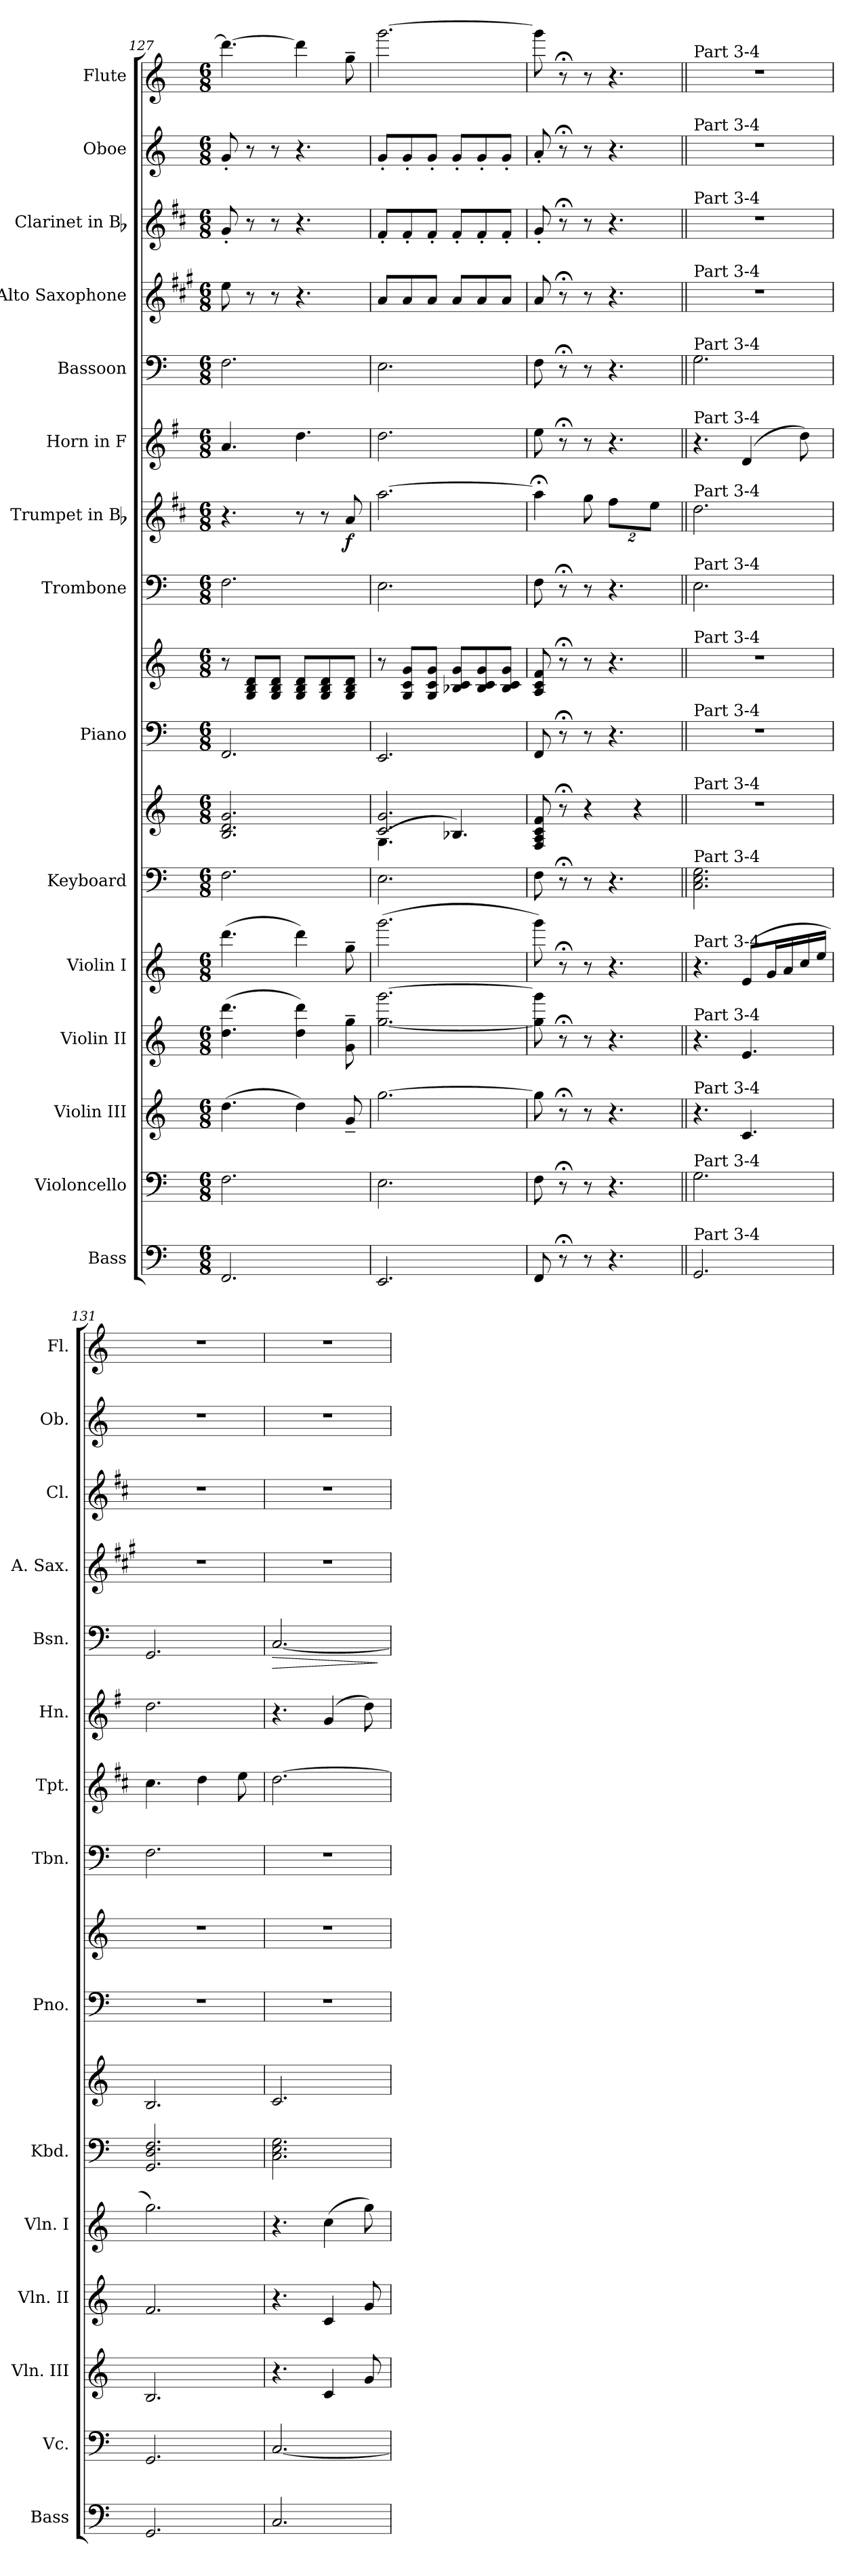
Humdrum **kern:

**kern	**kern	**kern	**kern	**kern	**kern	**kern	**kern	**kern	**kern	**kern	**dynam	**kern	**kern	**dynam	**kern	**kern	**kern	**kern
*part15	*part14	*part13	*part12	*part11	*part10	*part10	*part9	*part9	*part8	*part7	*part7	*part6	*part5	*part5	*part4	*part3	*part2	*part1
*staff17	*staff16	*staff15	*staff14	*staff13	*staff12	*staff11	*staff10	*staff9	*staff8	*staff7	*staff7	*staff6	*staff5	*staff5	*staff4	*staff3	*staff2	*staff1
*I"Bass	*I"Violoncello	*I"Violin III	*I"Violin II	*I"Violin I	*I"Keyboard	*	*I"Piano	*	*I"Trombone	*I"Trumpet in Bb	*	*I"Horn in F	*I"Bassoon	*	*I"Alto Saxophone	*I"Clarinet in Bb	*I"Oboe	*I"Flute
*I'Bass	*I'Vc.	*I'Vln. III	*I'Vln. II	*I'Vln. I	*I'Kbd.	*	*I'Pno.	*	*I'Tbn.	*I'Tpt.	*	*I'Hn.	*I'Bsn.	*	*I'A. Sax.	*I'Cl.	*I'Ob.	*I'Fl.
*clefF4	*clefF4	*clefG2	*clefG2	*clefG2	*clefF4	*clefG2	*clefF4	*clefG2	*clefF4	*clefG2	*	*clefG2	*clefF4	*	*clefG2	*clefG2	*clefG2	*clefG2
*ITrd7c12	*	*	*	*	*	*	*	*	*	*ITrd1c2	*	*ITrd4c7	*	*	*ITrd5c9	*ITrd1c2	*	*
*k[]	*k[]	*k[]	*k[]	*k[]	*k[]	*k[]	*k[]	*k[]	*k[]	*k[]	*	*k[]	*k[]	*	*k[]	*k[]	*k[]	*k[]
*C:	*C:	*C:	*C:	*C:	*C:	*C:	*C:	*C:	*C:	*C:	*	*C:	*C:	*	*C:	*C:	*C:	*C:
*M6/8	*M6/8	*M6/8	*M6/8	*M6/8	*M6/8	*M6/8	*M6/8	*M6/8	*M6/8	*M6/8	*	*M6/8	*M6/8	*	*M6/8	*M6/8	*M6/8	*M6/8
=127	=127	=127	=127	=127	=127	=127	=127	=127	=127	=127	=127	=127	=127	=127	=127	=127	=127	=127
2.FFFi/	2.Fi\	(4.ddi\	(4.ddi\ 4.dddi	(4.dddi\	2.Fi\	2.Bi/ 2.di 2.gi	2.FFi/	8r	2.Fi\	4.r	.	4.di/	2.Fi\	.	8gi\	8f'i/	8g'i/	4.dddi\_>
.	.	.	.	.	.	.	.	8Gi/ 8Bi/ 8di/L	.	.	.	.	.	.	8r	8r	8r	.
.	.	.	.	.	.	.	.	8Gi/ 8Bi/ 8di/J	.	.	.	.	.	.	8r	8r	8r	.
.	.	4ddi\)	4ddi\ 4dddi)	4dddi\)	.	.	.	8Gi/ 8Bi/ 8di/L	.	8r	.	4.gi\	.	.	4.r	4.r	4.r	4dddi\]
.	.	.	.	.	.	.	.	8Gi/ 8Bi/ 8di/	.	8r	.	.	.	.	.	.	.	.
.	.	8g~i/	8gi\~ 8ggi~	8gg~i\	.	.	.	8Gi/ 8Bi/ 8di/J	.	8gi/	f	.	.	.	.	.	.	8gg~i\
=128	=128	=128	=128	=128	=128	=128	=128	=128	=128	=128	=128	=128	=128	=128	=128	=128	=128	=128
*	*	*	*	*	*	*^	*	*	*	*	*	*	*	*	*	*	*	*
2.EEEi/	2.Ei\	[>2.ggi\	[<2.ggi\ [>2.gggi	(2.gggi\	2.Ei\	2.ci/ 2.gi	(4.Gi\	2.EEi/	8r	2.Ei\	[>2.ggi\	.	2.gi\	2.Ei\	.	8ci/L	8e'i/L	8g'i/L	[>2.gggi\
.	.	.	.	.	.	.	.	.	8Gi/ 8ci/ 8gi/L	.	.	.	.	.	.	8ci/	8e'i/	8g'i/	.
.	.	.	.	.	.	.	.	.	8Gi/ 8ci/ 8gi/J	.	.	.	.	.	.	8ci/J	8e'i/J	8g'i/J	.
.	.	.	.	.	.	.	4.B-Xi/)	.	8B-Xi/ 8ci/ 8gi/L	.	.	.	.	.	.	8ci/L	8e'i/L	8g'i/L	.
.	.	.	.	.	.	.	.	.	8B-i/ 8ci/ 8gi/	.	.	.	.	.	.	8ci/	8e'i/	8g'i/	.
.	.	.	.	.	.	.	.	.	8B-i/ 8ci/ 8gi/J	.	.	.	.	.	.	8ci/J	8e'i/J	8g'i/J	.
*	*	*	*	*	*	*v	*v	*	*	*	*	*	*	*	*	*	*	*	*
=129	=129	=129	=129	=129	=129	=129	=129	=129	=129	=129	=129	=129	=129	=129	=129	=129	=129	=129
8FFFi/	8Fi\	8ggi\]	8ggi\] 8gggi]	8gggi\)	8Fi\	8Fi/ 8Ai 8ci 8fi	8FFi/	8Ai/ 8ci 8fi	8Fi\	4gg;i\]	.	8ai\	8Fi\	.	8ci/	8f'i/	8a'i/	8gggi\]
8r;	8r;	8r;	8r;	8r;	8r;	8r;	8r;	8r;	8r;	.	.	8r;	8r;	.	8r;	8r;	8r;	8r;
8r	8r	8r	8r	8r	8r	4r	8r	8r	8r	8ffi\	.	8r	8r	.	8r	8r	8r	8r
*	*	*	*	*	*	*	*	*	*	*Xbrackettup	*	*	*	*	*	*	*	*
4.r	4.r	4.r	4.r	4.r	4.r	.	4.r	4.r	4.r	16%3eei\L	.	4.r	4.r	.	4.r	4.r	4.r	4.r
.	.	.	.	.	.	4r	.	.	.	.	.	.	.	.	.	.	.	.
.	.	.	.	.	.	.	.	.	.	16%3ddi\J	.	.	.	.	.	.	.	.
=130||	=130||	=130||	=130||	=130||	=130||	=130||	=130||	=130||	=130||	=130||	=130||	=130||	=130||	=130||	=130||	=130||	=130||	=130||
!	!	!	!	!	!	!	!	!	!	!	!	!	!	!	!	!	!	!LO:TX:a:t=Part 3-4
!	!	!	!	!	!	!	!	!	!	!	!	!	!	!	!	!	!LO:TX:a:t=Part 3-4	!
!	!	!	!	!	!	!	!	!	!	!	!	!	!	!	!	!LO:TX:a:t=Part 3-4	!	!
!	!	!	!	!	!	!	!	!	!	!	!	!	!	!	!LO:TX:a:t=Part 3-4	!	!	!
!	!	!	!	!	!	!	!	!	!	!	!	!	!LO:TX:a:t=Part 3-4	!	!	!	!	!
!	!	!	!	!	!	!	!	!	!	!	!	!LO:TX:a:t=Part 3-4	!	!	!	!	!	!
!	!	!	!	!	!	!	!	!	!	!LO:TX:a:t=Part 3-4	!	!	!	!	!	!	!	!
!	!	!	!	!	!	!	!	!	!LO:TX:a:t=Part 3-4	!	!	!	!	!	!	!	!	!
!	!	!	!	!	!	!	!	!LO:TX:a:t=Part 3-4	!	!	!	!	!	!	!	!	!	!
!	!	!	!	!	!	!	!LO:TX:a:t=Part 3-4	!	!	!	!	!	!	!	!	!	!	!
!	!	!	!	!	!	!LO:TX:a:t=Part 3-4	!	!	!	!	!	!	!	!	!	!	!	!
!	!	!	!	!	!LO:TX:a:t=Part 3-4	!	!	!	!	!	!	!	!	!	!	!	!	!
!	!	!	!	!LO:TX:a:t=Part 3-4	!	!	!	!	!	!	!	!	!	!	!	!	!	!
!	!	!	!LO:TX:a:t=Part 3-4	!	!	!	!	!	!	!	!	!	!	!	!	!	!	!
!	!	!LO:TX:a:t=Part 3-4	!	!	!	!	!	!	!	!	!	!	!	!	!	!	!	!
!	!LO:TX:a:t=Part 3-4	!	!	!	!	!	!	!	!	!	!	!	!	!	!	!	!	!
!LO:TX:a:t=Part 3-4	!	!	!	!	!	!	!	!	!	!	!	!	!	!	!	!	!	!
!	!	!	!	!	!	!LO:N:vis=1	!LO:N:vis=1	!LO:N:vis=1	!	!	!	!	!	!	!LO:N:vis=1	!LO:N:vis=1	!LO:N:vis=1	!LO:N:vis=1
2.GGGi/	2.Gi\	4.r	4.r	4.r	2.Ci\ 2.Ei 2.Gi	2.r	2.r	2.r	2.Ei\	2.cci\	.	4.r	2.Gi\	.	2.r	2.r	2.r	2.r
.	.	4.ci/	4.ei/	(8ei/L	.	.	.	.	.	.	.	(4Gi/	.	.	.	.	.	.
.	.	.	.	16gi/L	.	.	.	.	.	.	.	.	.	.	.	.	.	.
.	.	.	.	16ai/	.	.	.	.	.	.	.	.	.	.	.	.	.	.
.	.	.	.	16cci/	.	.	.	.	.	.	.	8gi\)	.	.	.	.	.	.
.	.	.	.	16eei/JJ	.	.	.	.	.	.	.	.	.	.	.	.	.	.
!!LO:PB:g=z
=131	=131	=131	=131	=131	=131	=131	=131	=131	=131	=131	=131	=131	=131	=131	=131	=131	=131	=131
!	!	!	!	!	!	!	!LO:N:vis=1	!LO:N:vis=1	!	!	!	!	!	!	!LO:N:vis=1	!LO:N:vis=1	!LO:N:vis=1	!LO:N:vis=1
2.GGGi/	2.GGi/	2.Bi/	2.fi/	2.ggi\)	2.GGi/ 2.Di 2.Fi	2.Bi/	2.r	2.r	2.Fi\	4.bi\	.	2.gi\	2.GGi/	.	2.r	2.r	2.r	2.r
.	.	.	.	.	.	.	.	.	.	4cci\	.	.	.	.	.	.	.	.
.	.	.	.	.	.	.	.	.	.	8ddi\	.	.	.	.	.	.	.	.
=132	=132	=132	=132	=132	=132	=132	=132	=132	=132	=132	=132	=132	=132	=132	=132	=132	=132	=132
!	!	!	!	!	!	!	!LO:N:vis=1	!LO:N:vis=1	!LO:N:vis=1	!	!	!	!	!LO:HP:b	!LO:N:vis=1	!LO:N:vis=1	!LO:N:vis=1	!LO:N:vis=1
2.CCi/	[<2.Ci/	4.r	4.r	4.r	2.Ci\ 2.Ei 2.Gi	2.ci/	2.r	2.r	2.r	[>2.cci\	.	4.r	[<2.Ci/	>	2.r	2.r	2.r	2.r
.	.	4ci/	4ci/	(4cci\	.	.	.	.	.	.	.	(4ci/	.	.	.	.	.	.
.	.	8gi/	8gi/	8ggi\)	.	.	.	.	.	.	.	8gi\)	.	.	.	.	.	.
.	.	.	.	.	.	.	.	.	.	.	.	.	.	]	.	.	.	.
=	=	=	=	=	=	=	=	=	=	=	=	=	=	=	=	=	=	=
*-	*-	*-	*-	*-	*-	*-	*-	*-	*-	*-	*-	*-	*-	*-	*-	*-	*-	*-
